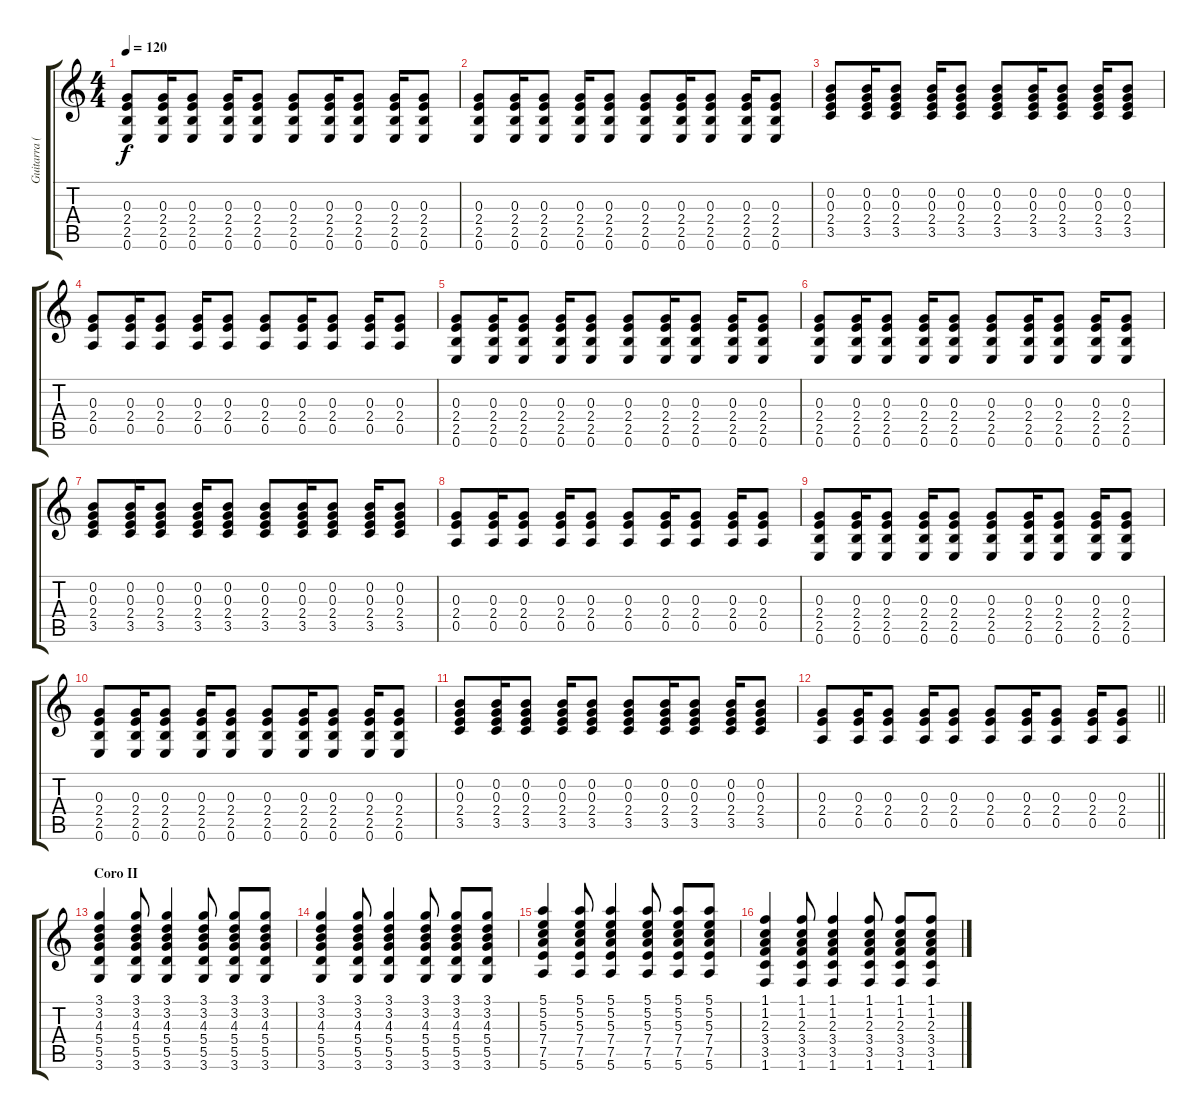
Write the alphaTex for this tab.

\track ("Guitarra (Rigo)" "Guitarra (") {instrument overdrivenguitar}
\staff {score tabs}
\tuning (E4 B3 G3 D3 A2 E2) {hide}
\ts (4 4)
\tempo 120
\clef g2
\ks c
(0.3 2.4 2.5 0.6).8{dy f volume 13 balance 0 instrument electricguitarclean} (0.3 2.4 2.5 0.6).16 (0.3 2.4 2.5 0.6).8 (0.3 2.4 2.5 0.6).16 (0.3 2.4 2.5 0.6).8 (0.3 2.4 2.5 0.6).8 (0.3 2.4 2.5 0.6).16 (0.3 2.4 2.5 0.6).8 (0.3 2.4 2.5 0.6).16 (0.3 2.4 2.5 0.6).8 |
(0.3 2.4 2.5 0.6).8 (0.3 2.4 2.5 0.6).16 (0.3 2.4 2.5 0.6).8 (0.3 2.4 2.5 0.6).16 (0.3 2.4 2.5 0.6).8 (0.3 2.4 2.5 0.6).8 (0.3 2.4 2.5 0.6).16 (0.3 2.4 2.5 0.6).8 (0.3 2.4 2.5 0.6).16 (0.3 2.4 2.5 0.6).8 |
(0.2 0.3 2.4 3.5).8 (0.2 0.3 2.4 3.5).16 (0.2 0.3 2.4 3.5).8 (0.2 0.3 2.4 3.5).16 (0.2 0.3 2.4 3.5).8 (0.2 0.3 2.4 3.5).8 (0.2 0.3 2.4 3.5).16 (0.2 0.3 2.4 3.5).8 (0.2 0.3 2.4 3.5).16 (0.2 0.3 2.4 3.5).8 |
(0.3 2.4 0.5).8 (0.3 2.4 0.5).16 (0.3 2.4 0.5).8 (0.3 2.4 0.5).16 (0.3 2.4 0.5).8 (0.3 2.4 0.5).8 (0.3 2.4 0.5).16 (0.3 2.4 0.5).8 (0.3 2.4 0.5).16 (0.3 2.4 0.5).8 |
(0.3 2.4 2.5 0.6).8 (0.3 2.4 2.5 0.6).16 (0.3 2.4 2.5 0.6).8 (0.3 2.4 2.5 0.6).16 (0.3 2.4 2.5 0.6).8 (0.3 2.4 2.5 0.6).8 (0.3 2.4 2.5 0.6).16 (0.3 2.4 2.5 0.6).8 (0.3 2.4 2.5 0.6).16 (0.3 2.4 2.5 0.6).8 |
(0.3 2.4 2.5 0.6).8 (0.3 2.4 2.5 0.6).16 (0.3 2.4 2.5 0.6).8 (0.3 2.4 2.5 0.6).16 (0.3 2.4 2.5 0.6).8 (0.3 2.4 2.5 0.6).8 (0.3 2.4 2.5 0.6).16 (0.3 2.4 2.5 0.6).8 (0.3 2.4 2.5 0.6).16 (0.3 2.4 2.5 0.6).8 |
(0.2 0.3 2.4 3.5).8 (0.2 0.3 2.4 3.5).16 (0.2 0.3 2.4 3.5).8 (0.2 0.3 2.4 3.5).16 (0.2 0.3 2.4 3.5).8 (0.2 0.3 2.4 3.5).8 (0.2 0.3 2.4 3.5).16 (0.2 0.3 2.4 3.5).8 (0.2 0.3 2.4 3.5).16 (0.2 0.3 2.4 3.5).8 |
(0.3 2.4 0.5).8 (0.3 2.4 0.5).16 (0.3 2.4 0.5).8 (0.3 2.4 0.5).16 (0.3 2.4 0.5).8 (0.3 2.4 0.5).8 (0.3 2.4 0.5).16 (0.3 2.4 0.5).8 (0.3 2.4 0.5).16 (0.3 2.4 0.5).8 |
(0.3 2.4 2.5 0.6).8 (0.3 2.4 2.5 0.6).16 (0.3 2.4 2.5 0.6).8 (0.3 2.4 2.5 0.6).16 (0.3 2.4 2.5 0.6).8 (0.3 2.4 2.5 0.6).8 (0.3 2.4 2.5 0.6).16 (0.3 2.4 2.5 0.6).8 (0.3 2.4 2.5 0.6).16 (0.3 2.4 2.5 0.6).8 |
(0.3 2.4 2.5 0.6).8 (0.3 2.4 2.5 0.6).16 (0.3 2.4 2.5 0.6).8 (0.3 2.4 2.5 0.6).16 (0.3 2.4 2.5 0.6).8 (0.3 2.4 2.5 0.6).8 (0.3 2.4 2.5 0.6).16 (0.3 2.4 2.5 0.6).8 (0.3 2.4 2.5 0.6).16 (0.3 2.4 2.5 0.6).8 |
(0.2 0.3 2.4 3.5).8 (0.2 0.3 2.4 3.5).16 (0.2 0.3 2.4 3.5).8 (0.2 0.3 2.4 3.5).16 (0.2 0.3 2.4 3.5).8 (0.2 0.3 2.4 3.5).8 (0.2 0.3 2.4 3.5).16 (0.2 0.3 2.4 3.5).8 (0.2 0.3 2.4 3.5).16 (0.2 0.3 2.4 3.5).8 |
\barLineRight lightlight
(0.3 2.4 0.5).8 (0.3 2.4 0.5).16 (0.3 2.4 0.5).8 (0.3 2.4 0.5).16 (0.3 2.4 0.5).8 (0.3 2.4 0.5).8 (0.3 2.4 0.5).16 (0.3 2.4 0.5).8 (0.3 2.4 0.5).16 (0.3 2.4 0.5).8 |
\section ("" "Coro II")
(3.1 3.2 4.3 5.4 5.5 3.6).4{volume 13 balance 0 instrument overdrivenguitar} (3.1 3.2 4.3 5.4 5.5 3.6).8 (3.1 3.2 4.3 5.4 5.5 3.6).4 (3.1 3.2 4.3 5.4 5.5 3.6).8 (3.1 3.2 4.3 5.4 5.5 3.6).8 (3.1 3.2 4.3 5.4 5.5 3.6).8 |
(3.1 3.2 4.3 5.4 5.5 3.6).4 (3.1 3.2 4.3 5.4 5.5 3.6).8 (3.1 3.2 4.3 5.4 5.5 3.6).4 (3.1 3.2 4.3 5.4 5.5 3.6).8 (3.1 3.2 4.3 5.4 5.5 3.6).8 (3.1 3.2 4.3 5.4 5.5 3.6).8 |
(5.1 5.2 5.3 7.4 7.5 5.6).4 (5.1 5.2 5.3 7.4 7.5 5.6).8 (5.1 5.2 5.3 7.4 7.5 5.6).4 (5.1 5.2 5.3 7.4 7.5 5.6).8 (5.1 5.2 5.3 7.4 7.5 5.6).8 (5.1 5.2 5.3 7.4 7.5 5.6).8 |
(1.1 1.2 2.3 3.4 3.5 1.6).4 (1.1 1.2 2.3 3.4 3.5 1.6).8 (1.1 1.2 2.3 3.4 3.5 1.6).4 (1.1 1.2 2.3 3.4 3.5 1.6).8 (1.1 1.2 2.3 3.4 3.5 1.6).8 (1.1 1.2 2.3 3.4 3.5 1.6).8
